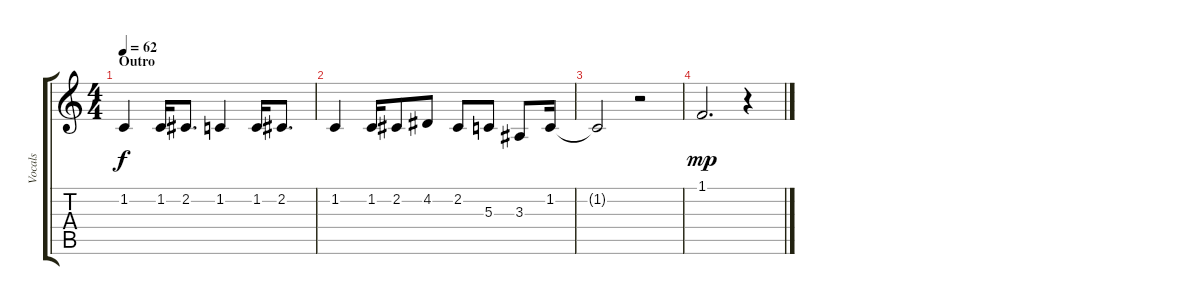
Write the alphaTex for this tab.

\track ("Vocals" "Vocals") {instrument altosax}
\staff {score tabs}
\tuning (E4 B3 G3 D3 A2 E2) {hide}
\ts (4 4)
\section ("" "Outro")
\tempo 62
\clef g2
\ks c
1.2.4{dy f} 1.2.16 2.2.8{d} 1.2.4 1.2.16 2.2.8{d} |
1.2.4 1.2.16 2.2.8 4.2.8 2.2.8 5.3.8 3.3.8 1.2.16 |
1.2{t}.2 r.2 |
1.1.2{d dy mp} r.4
